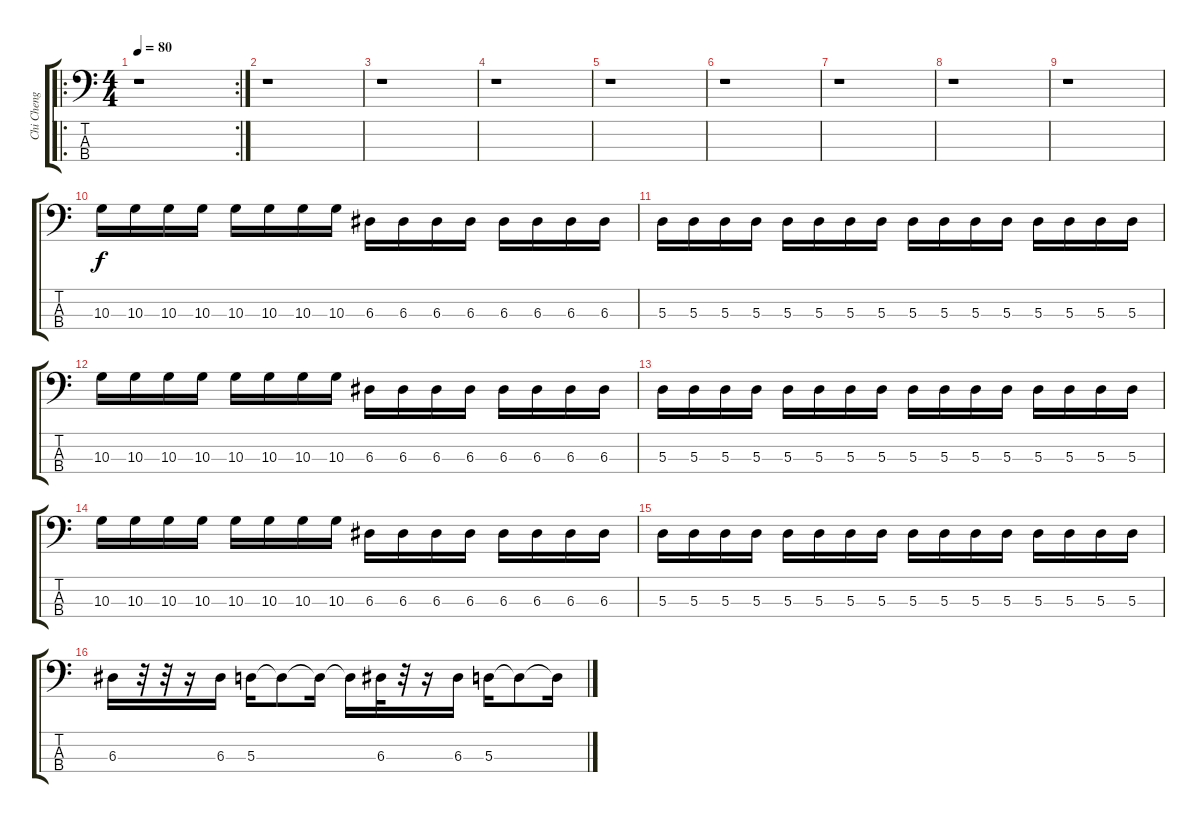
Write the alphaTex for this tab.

\track ("Chi Cheng" "Chi Cheng") {instrument electricbassfinger}
\staff {score tabs}
\tuning (G2 D2 A1 E1) {hide}
\ro
\rc 2
\ts (4 4)
\tempo 80
\clef f4
\ks c
r.1{dy f instrument electricbassfinger} |
r.1 |
r.1 |
r.1 |
r.1 |
r.1 |
r.1 |
r.1 |
r.1 |
10.3.16 10.3.16 10.3.16 10.3.16 10.3.16 10.3.16 10.3.16 10.3.16 6.3.16 6.3.16 6.3.16 6.3.16 6.3.16 6.3.16 6.3.16 6.3.16 |
5.3.16 5.3.16 5.3.16 5.3.16 5.3.16 5.3.16 5.3.16 5.3.16 5.3.16 5.3.16 5.3.16 5.3.16 5.3.16 5.3.16 5.3.16 5.3.16 |
10.3.16 10.3.16 10.3.16 10.3.16 10.3.16 10.3.16 10.3.16 10.3.16 6.3.16 6.3.16 6.3.16 6.3.16 6.3.16 6.3.16 6.3.16 6.3.16 |
5.3.16 5.3.16 5.3.16 5.3.16 5.3.16 5.3.16 5.3.16 5.3.16 5.3.16 5.3.16 5.3.16 5.3.16 5.3.16 5.3.16 5.3.16 5.3.16 |
10.3.16 10.3.16 10.3.16 10.3.16 10.3.16 10.3.16 10.3.16 10.3.16 6.3.16 6.3.16 6.3.16 6.3.16 6.3.16 6.3.16 6.3.16 6.3.16 |
5.3.16 5.3.16 5.3.16 5.3.16 5.3.16 5.3.16 5.3.16 5.3.16 5.3.16 5.3.16 5.3.16 5.3.16 5.3.16 5.3.16 5.3.16 5.3.16 |
6.3.16 r.32 r.32 r.16 6.3.16 5.3.16 5.3{t}.8 5.3{t}.16 5.3{t}.16 6.3.32 r.32 r.16 6.3.16 5.3.16 5.3{t}.8 5.3{t}.16
